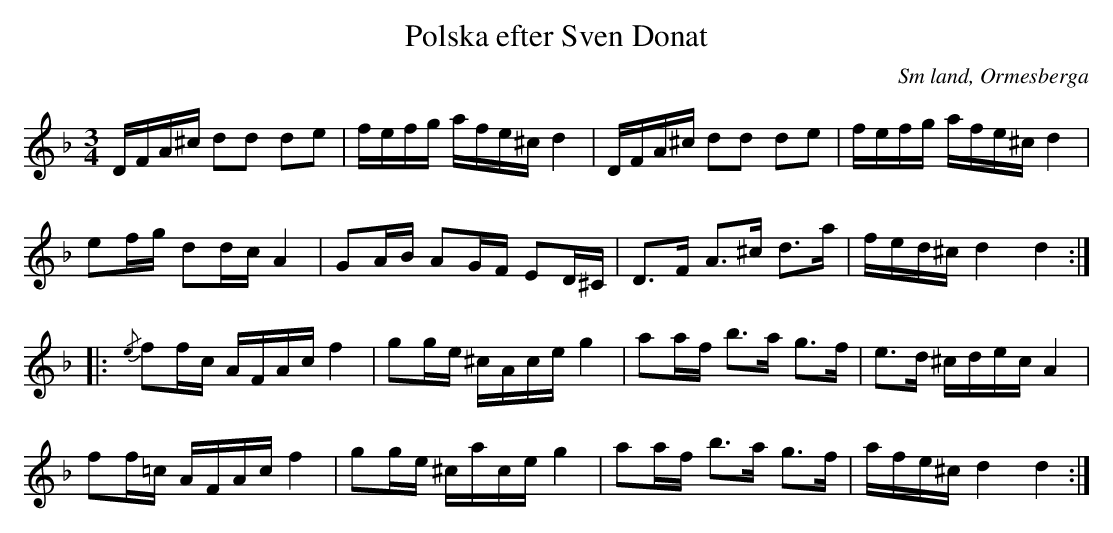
X:1
T:Polska efter Sven Donat
L:1/16
M:3/4
O:Sm land, Ormesberga
K:Dm
DFA^c d2d2 d2e2 | fefg afe^c d4 | DFA^c d2d2 d2e2 | fefg afe^c d4 |
e2fg d2dc A4 | G2AB A2GF E2D^C | D2>F2 A2>^c2 d2>a2 | fed^c d4 d4 ::
{/e}f2fc AFAc f4 | g2ge ^cAce g4 | a2af b2>a2 g2>f2 | e2>d2 ^cdec A4 |
f2f=c AFAc f4 | g2ge ^cace g4 | a2af b2>a2 g2>f2 | afe^c d4 d4 :|
